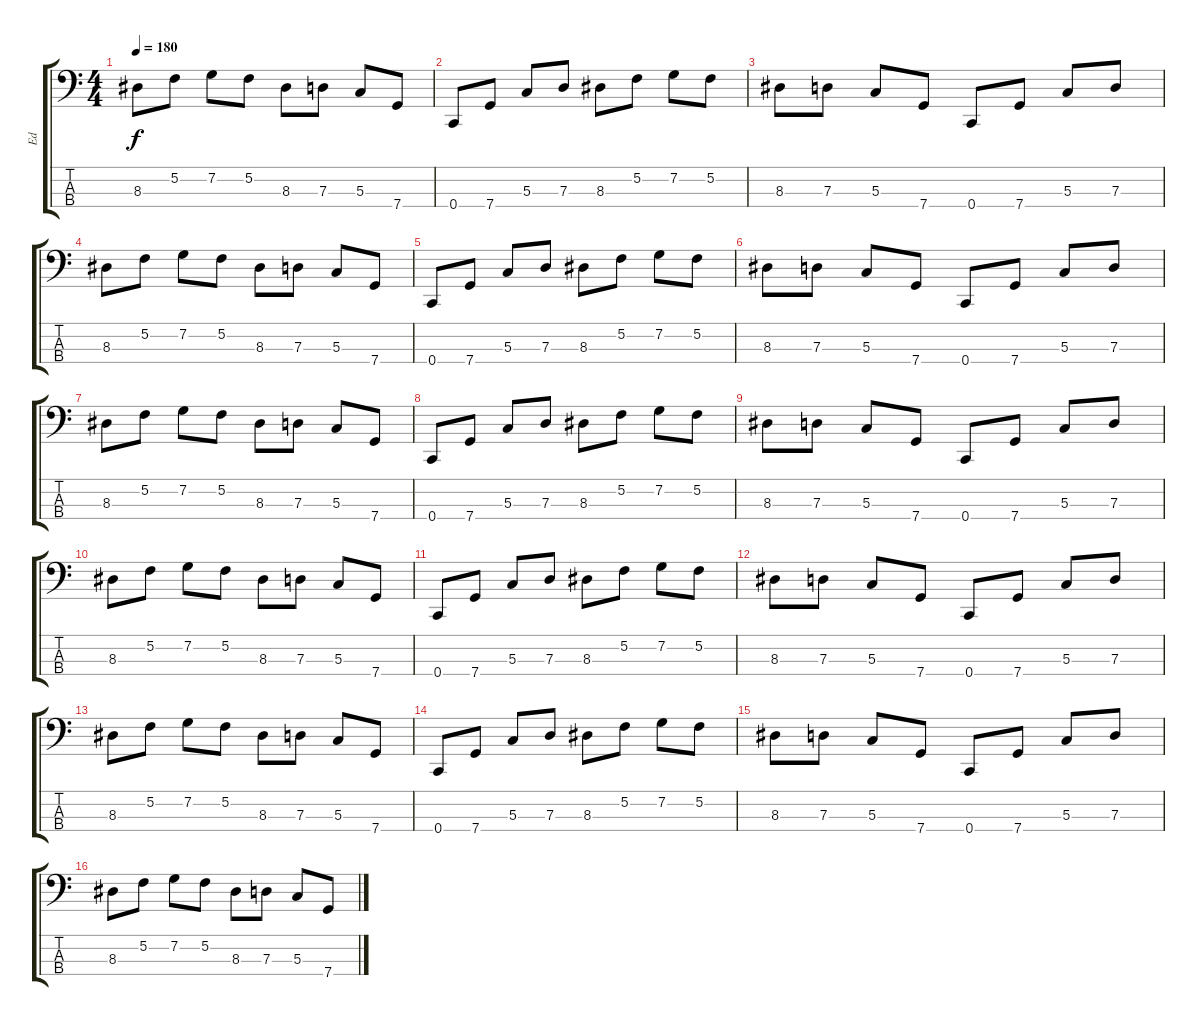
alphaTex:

\track ("Ed" "Ed") {instrument electricbassfinger}
\staff {score tabs}
\tuning (F2 C2 G1 C1) {hide}
\ts (4 4)
\tempo 180
\clef f4
\ks c
8.3.8{dy f} 5.2.8 7.2.8 5.2.8 8.3.8 7.3.8 5.3.8 7.4.8 |
0.4.8 7.4.8 5.3.8 7.3.8 8.3.8 5.2.8 7.2.8 5.2.8 |
8.3.8 7.3.8 5.3.8 7.4.8 0.4.8 7.4.8 5.3.8 7.3.8 |
8.3.8 5.2.8 7.2.8 5.2.8 8.3.8 7.3.8 5.3.8 7.4.8 |
0.4.8 7.4.8 5.3.8 7.3.8 8.3.8 5.2.8 7.2.8 5.2.8 |
8.3.8 7.3.8 5.3.8 7.4.8 0.4.8 7.4.8 5.3.8 7.3.8 |
8.3.8 5.2.8 7.2.8 5.2.8 8.3.8 7.3.8 5.3.8 7.4.8 |
0.4.8 7.4.8 5.3.8 7.3.8 8.3.8 5.2.8 7.2.8 5.2.8 |
8.3.8 7.3.8 5.3.8 7.4.8 0.4.8 7.4.8 5.3.8 7.3.8 |
8.3.8 5.2.8 7.2.8 5.2.8 8.3.8 7.3.8 5.3.8 7.4.8 |
0.4.8 7.4.8 5.3.8 7.3.8 8.3.8 5.2.8 7.2.8 5.2.8 |
8.3.8 7.3.8 5.3.8 7.4.8 0.4.8 7.4.8 5.3.8 7.3.8 |
8.3.8 5.2.8 7.2.8 5.2.8 8.3.8 7.3.8 5.3.8 7.4.8 |
0.4.8 7.4.8 5.3.8 7.3.8 8.3.8 5.2.8 7.2.8 5.2.8 |
8.3.8 7.3.8 5.3.8 7.4.8 0.4.8 7.4.8 5.3.8 7.3.8 |
8.3.8 5.2.8 7.2.8 5.2.8 8.3.8 7.3.8 5.3.8 7.4.8
